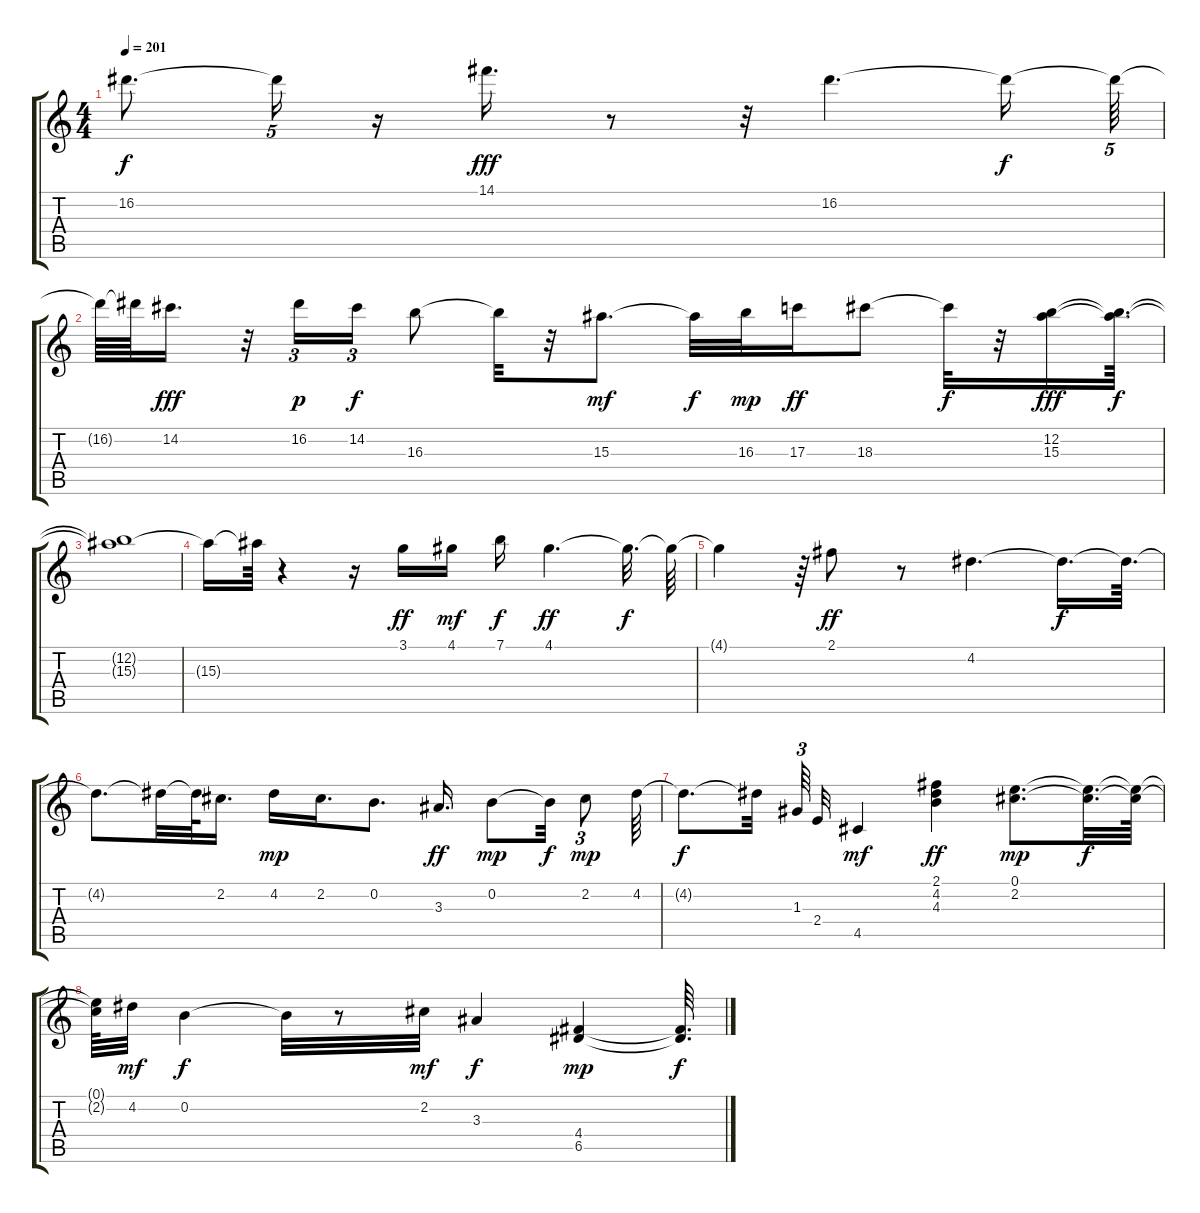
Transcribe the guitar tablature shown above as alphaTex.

\track "" {instrument acousticguitarnylon}
\staff {score tabs}
\tuning (E4 B3 G3 D3 A2 E2) {hide}
\ts (4 4)
\tempo 201
\clef g2
\ks c
16.2{t}.8{d dy f} 16.2{t}.16{tu (5 4)} r.16 14.1.16{d dy fff} r.8 r.32 16.2.4{d} 16.2{t}.16{dy f} 16.2{t}.64{tu (5 4)} |
16.2{t}.64 16.2{t}.64 14.2.16{d dy fff} r.32 16.2.16{tu (3 2) dy p} 14.2.16{tu (3 2) dy f} 16.3.8 16.3{t}.32 r.32 15.3.8{d dy mf} 15.3{t}.32{dy f} 16.3.32{dy mp} 17.3.16{dy ff} 18.3.8 18.3{t}.32{dy f} r.32 (12.2 15.3).16{dy fff} (12.2{t} 15.3{t}).64{d dy f} |
(12.2{t} 15.3{t}).1 |
15.3{t}.16 15.3{t}.64 r.4 r.16 3.1.16{dy ff} 4.1.16{dy mf} 7.1.16{dy f} 4.1.4{d dy ff} 4.1{t}.32{d dy f} 4.1{t}.64 |
4.1{t}.4 r.64 2.1.8{dy ff} r.8 4.2.4{d} 4.2{t}.16{d dy f} 4.2{t}.64{d} |
4.2{t}.8{d} 4.2{t}.32 4.2{t}.64 2.2.16{d} 4.2.16{dy mp} 2.2.16{d} 0.2.8{d} 3.3.16{d dy ff} 0.2.8{dy mp} 0.2{t}.32{dy f} 2.2.8{tu (3 2) dy mp} 4.2.64 |
4.2{t}.8{d dy f} 4.2{t}.32 1.3.64{tu (3 2)} 2.4.32 4.5.4{dy mf} (2.1 4.2 4.3).4{dy ff} (0.1 2.2).8{d dy mp} (0.1{t} 2.2{t}).32{d dy f} (0.1{t} 2.2{t}).64 |
(0.1{t} 2.2{t}).64 4.2.32{dy mf} 0.2.4{dy f} 0.2{t}.32 r.8 2.2.32{dy mf} 3.3.4{dy f} (4.4 6.5).4{dy mp} (4.4{t} 6.5{t}).64{d dy f}
